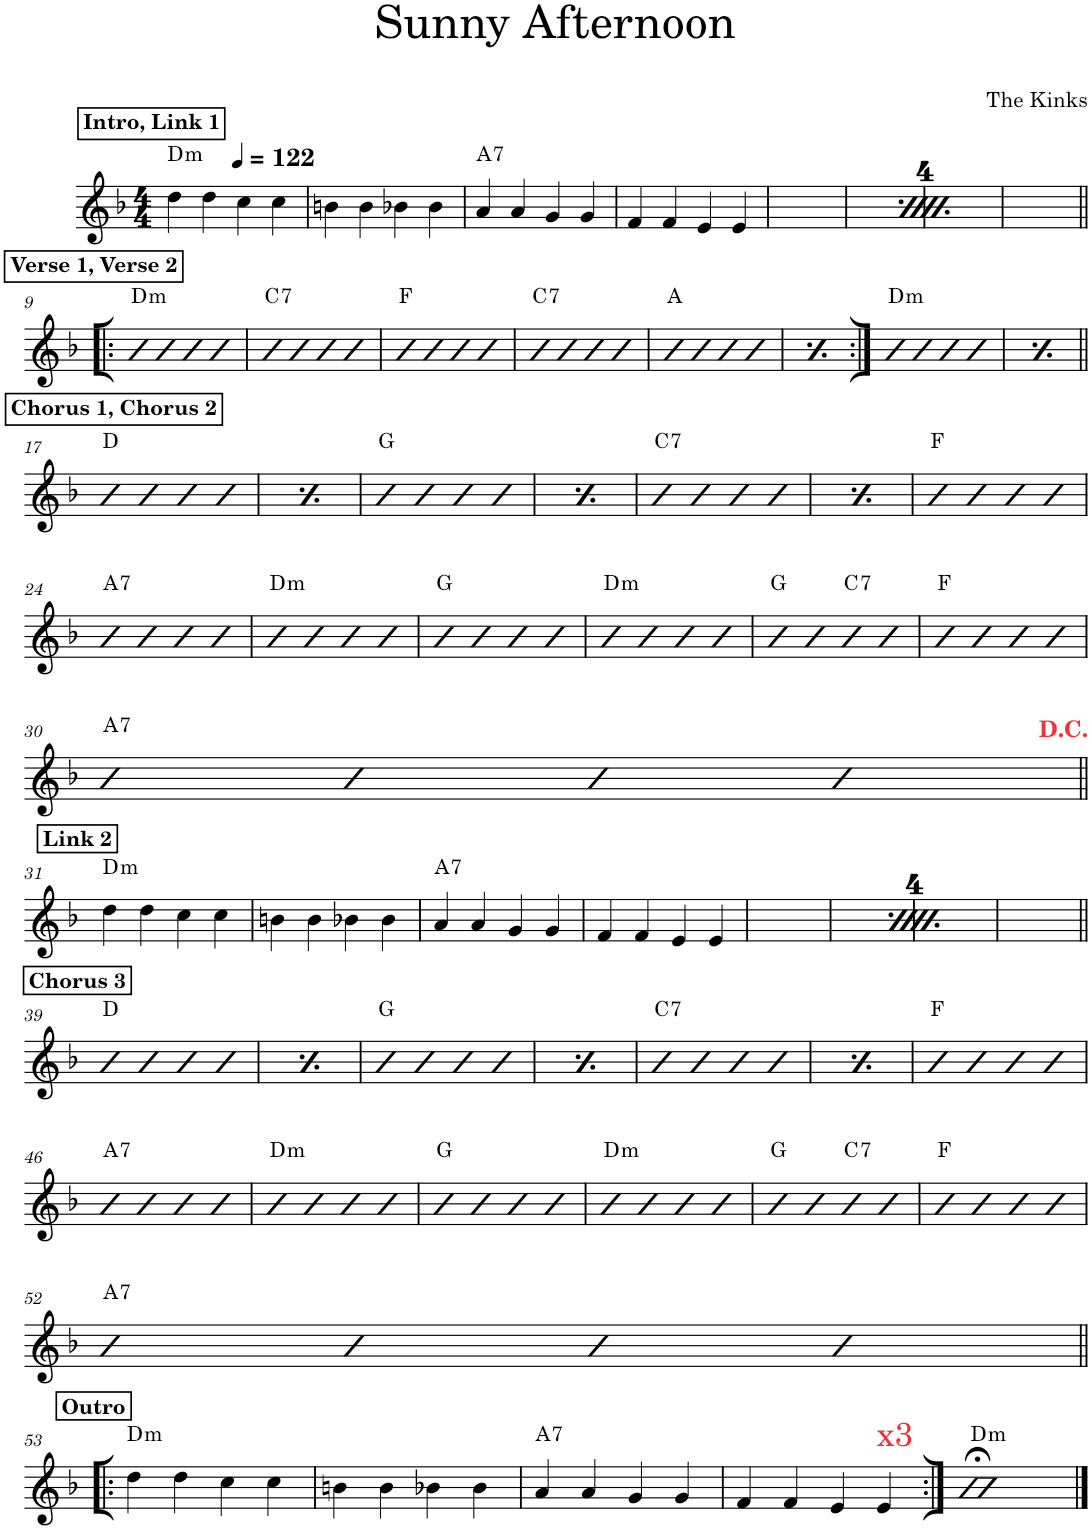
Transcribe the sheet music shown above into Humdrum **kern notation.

**kern	**harte
*part1	*part1
*staff1	*
*I"Piano	*
*I'Pno.	*
*clefG2	*
*k[b-]	*
*M4/4	*
*MM122	*
!!LO:REH:place=s1:a:B:cj:t=Intro, Link 1
=1	=1
!	!LO:H:kt=m
4dd\	D:min
4dd\	.
4cc\	.
4cc\	.
=2	=2
4bn\	.
4b\	.
4b-X\	.
4b-\	.
=3	=3
!	!LO:H:kt=7
4a/	A:7
4a/	.
4g/	.
4g/	.
=4	=4
4f/	.
4f/	.
4e/	.
4e/	.
=5	=5
!!LO:REH:place=s1:a:B:cj:t=Intro, Link 1
*MM122	*
!	!LO:H:kt=m
4dd\	D:min
4dd\	.
4cc\	.
4cc\	.
=6	=6
4bn\	.
4b\	.
4b-X\	.
4b-\	.
=7	=7
!	!LO:H:kt=7
4a/	A:7
4a/	.
4g/	.
4g/	.
=8	=8
4f/	.
4f/	.
4e/	.
4e/	.
!!LO:LB:g=z
!!LO:REH:place=s1:a:B:cj:t=Verse 1, Verse 2
=9!|:	=9!|:
!	!LO:H:kt=m
4b-	D:min
4b-	.
4b-	.
4b-	.
=10	=10
!	!LO:H:kt=7
4b-	C:7
4b-	.
4b-	.
4b-	.
=11	=11
4b-	F:maj
4b-	.
4b-	.
4b-	.
=12	=12
!	!LO:H:kt=7
4b-	C:7
4b-	.
4b-	.
4b-	.
=13	=13
4b-	A:maj
4b-	.
4b-	.
4b-	.
=14	=14
4b-	A:maj
4b-	.
4b-	.
4b-	.
=15:|!	=15:|!
!	!LO:H:kt=m
4b-	D:min
4b-	.
4b-	.
4b-	.
=16	=16
!	!LO:H:kt=m
4b-	D:min
4b-	.
4b-	.
4b-	.
!!LO:LB:g=z
!!LO:REH:place=s1:a:B:cj:t=Chorus 1, Chorus 2
=17||	=17||
4b-	D:maj
4b-	.
4b-	.
4b-	.
!!LO:REH:place=s1:a:B:cj:t=Chorus 1, Chorus 2
=18	=18
4b-	D:maj
4b-	.
4b-	.
4b-	.
=19	=19
4b-	G:maj
4b-	.
4b-	.
4b-	.
=20	=20
4b-	G:maj
4b-	.
4b-	.
4b-	.
=21	=21
!	!LO:H:kt=7
4b-	C:7
4b-	.
4b-	.
4b-	.
=22	=22
!	!LO:H:kt=7
4b-	C:7
4b-	.
4b-	.
4b-	.
=23	=23
4b-	F:maj
4b-	.
4b-	.
4b-	.
!!LO:LB:g=z
=24	=24
!	!LO:H:kt=7
4b-	A:7
4b-	.
4b-	.
4b-	.
=25	=25
!	!LO:H:kt=m
4b-	D:min
4b-	.
4b-	.
4b-	.
=26	=26
4b-	G:maj
4b-	.
4b-	.
4b-	.
=27	=27
!	!LO:H:kt=m
4b-	D:min
4b-	.
4b-	.
4b-	.
=28	=28
4b-	G:maj
4b-	.
!	!LO:H:kt=7
4b-	C:7
4b-	.
=29	=29
4b-	F:maj
4b-	.
4b-	.
4b-	.
!!LO:LB:g=z
=30	=30
!	!LO:H:kt=7
4b-	A:7
4b-	.
4b-	.
4b-	.
!!LO:LB:g=z
!!LO:REH:place=s1:a:B:cj:t=Link 2
=31||	=31||
!	!LO:H:kt=m
4dd\	D:min
4dd\	.
4cc\	.
4cc\	.
=32	=32
4bn\	.
4b\	.
4b-X\	.
4b-\	.
=33	=33
!	!LO:H:kt=7
4a/	A:7
4a/	.
4g/	.
4g/	.
=34	=34
4f/	.
4f/	.
4e/	.
4e/	.
!!LO:REH:place=s1:a:B:cj:t=Link 2
=35	=35
!	!LO:H:kt=m
4dd\	D:min
4dd\	.
4cc\	.
4cc\	.
=36	=36
4bn\	.
4b\	.
4b-X\	.
4b-\	.
=37	=37
!	!LO:H:kt=7
4a/	A:7
4a/	.
4g/	.
4g/	.
=38	=38
4f/	.
4f/	.
4e/	.
4e/	.
!!LO:LB:g=z
!!LO:REH:place=s1:a:B:cj:t=Chorus 3
=39||	=39||
4b-	D:maj
4b-	.
4b-	.
4b-	.
!!LO:REH:place=s1:a:B:cj:t=Chorus 3
=40	=40
4b-	D:maj
4b-	.
4b-	.
4b-	.
=41	=41
4b-	G:maj
4b-	.
4b-	.
4b-	.
=42	=42
4b-	G:maj
4b-	.
4b-	.
4b-	.
=43	=43
!	!LO:H:kt=7
4b-	C:7
4b-	.
4b-	.
4b-	.
=44	=44
!	!LO:H:kt=7
4b-	C:7
4b-	.
4b-	.
4b-	.
=45	=45
4b-	F:maj
4b-	.
4b-	.
4b-	.
!!LO:LB:g=z
=46	=46
!	!LO:H:kt=7
4b-	A:7
4b-	.
4b-	.
4b-	.
=47	=47
!	!LO:H:kt=m
4b-	D:min
4b-	.
4b-	.
4b-	.
=48	=48
4b-	G:maj
4b-	.
4b-	.
4b-	.
=49	=49
!	!LO:H:kt=m
4b-	D:min
4b-	.
4b-	.
4b-	.
=50	=50
4b-	G:maj
4b-	.
!	!LO:H:kt=7
4b-	C:7
4b-	.
=51	=51
4b-	F:maj
4b-	.
4b-	.
4b-	.
!!LO:LB:g=z
=52	=52
!	!LO:H:kt=7
4b-	A:7
4b-	.
4b-	.
4b-	.
!!LO:LB:g=z
!!LO:REH:place=s1:a:B:cj:t=Outro
=53!|:	=53!|:
!	!LO:H:kt=m
4dd\	D:min
4dd\	.
4cc\	.
4cc\	.
=54	=54
4bn\	.
4b\	.
4b-X\	.
4b-\	.
=55	=55
!	!LO:H:kt=7
4a/	A:7
4a/	.
4g/	.
4g/	.
=56	=56
4f/	.
4f/	.
4e/	.
!LO:TX:a:color=#ED333B:t=x3	!
4e/	.
=57:|!	=57:|!
!	!LO:H:kt=m
1b-;<	D:min
==	==
*-	*-
